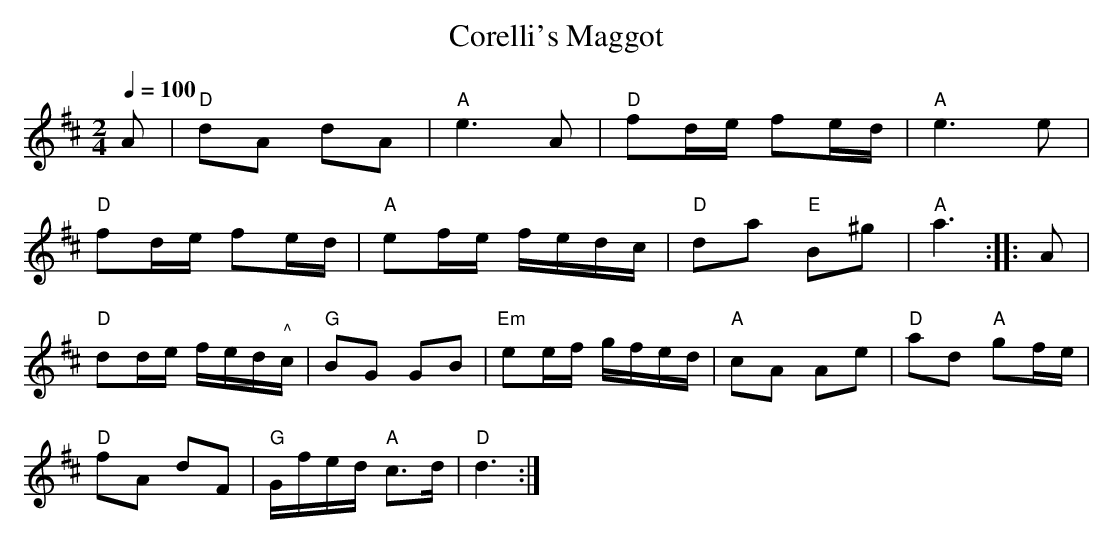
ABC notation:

X:1     %Music
T:Corelli's Maggot           %Tune name
Q:1/4=100     %Tempo
M:2/4     %Meter
L:1/16     %
K:D
A2 | "D"d2A2 d2A2 | "A"e6 A2 | "D"f2de f2ed | "A"e6 e2 |
"D"f2de f2ed | "A"e2fe fedc | "D"d2a2 "E"B2^g2 | "A"a6 :: A2 |
"D"d2de fed"^^"c | "G"B2G2 G2B2 | "Em"e2ef gfed | "A"c2A2 A2e2 | "D"a2d2 "A"g2fe |
"D"f2A2 d2F2 | "G"Gfed "A"c3d | "D"d6 :|
